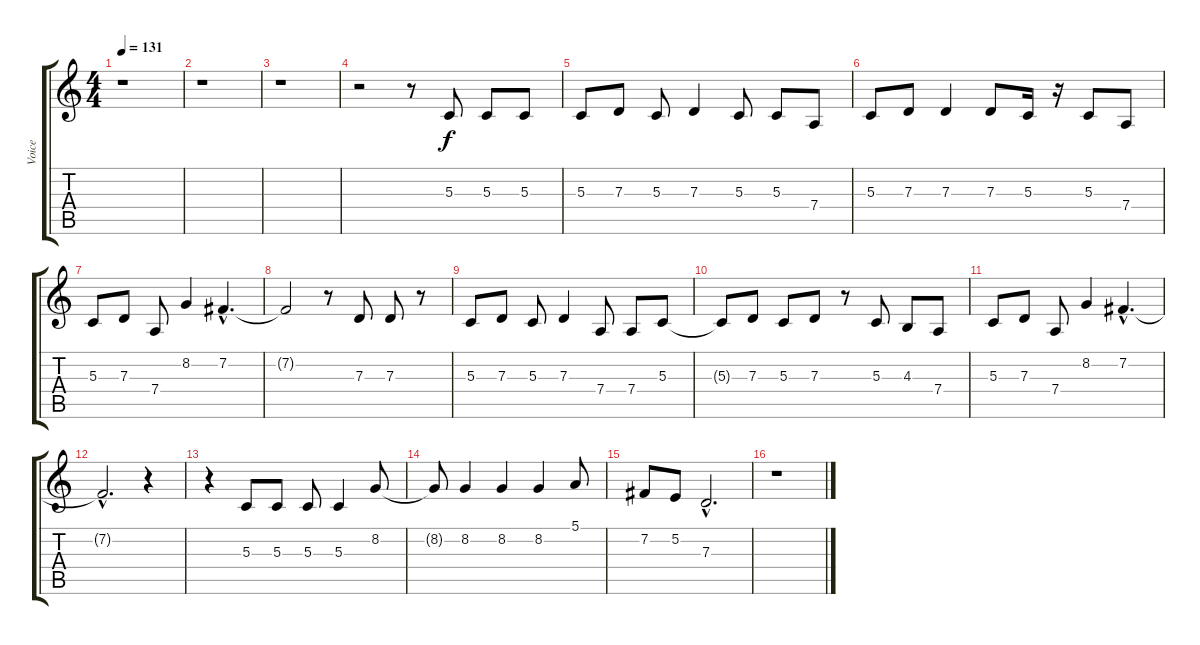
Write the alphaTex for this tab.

\track ("Voice" "Voice") {instrument clavinet}
\staff {score tabs}
\tuning (E4 B3 G3 D3 A2 E2) {hide}
\ts (4 4)
\tempo 131
\clef g2
\ks c
r.1{dy f} |
r.1 |
r.1 |
r.2 r.8 5.3.8 5.3.8 5.3.8 |
5.3.8 7.3.8 5.3.8 7.3.4 5.3.8 5.3.8 7.4.8 |
5.3.8 7.3.8 7.3.4 7.3.8 5.3.16 r.16 5.3.8 7.4.8 |
5.3.8 7.3.8 7.4.8 8.2.4 7.2{hac}.4{d} |
7.2{t}.2 r.8 7.3.8 7.3.8 r.8 |
5.3.8 7.3.8 5.3.8 7.3.4 7.4.8 7.4.8 5.3.8 |
5.3{t}.8 7.3.8 5.3.8 7.3.8 r.8 5.3.8 4.3.8 7.4.8 |
5.3.8 7.3.8 7.4.8 8.2.4 7.2{hac}.4{d} |
7.2{hac t}.2{d} r.4 |
r.4 5.3.8 5.3.8 5.3.8 5.3.4 8.2.8 |
8.2{t}.8 8.2.4 8.2.4 8.2.4 5.1.8 |
7.2.8 5.2.8 7.3{hac}.2{d} |
r.1
